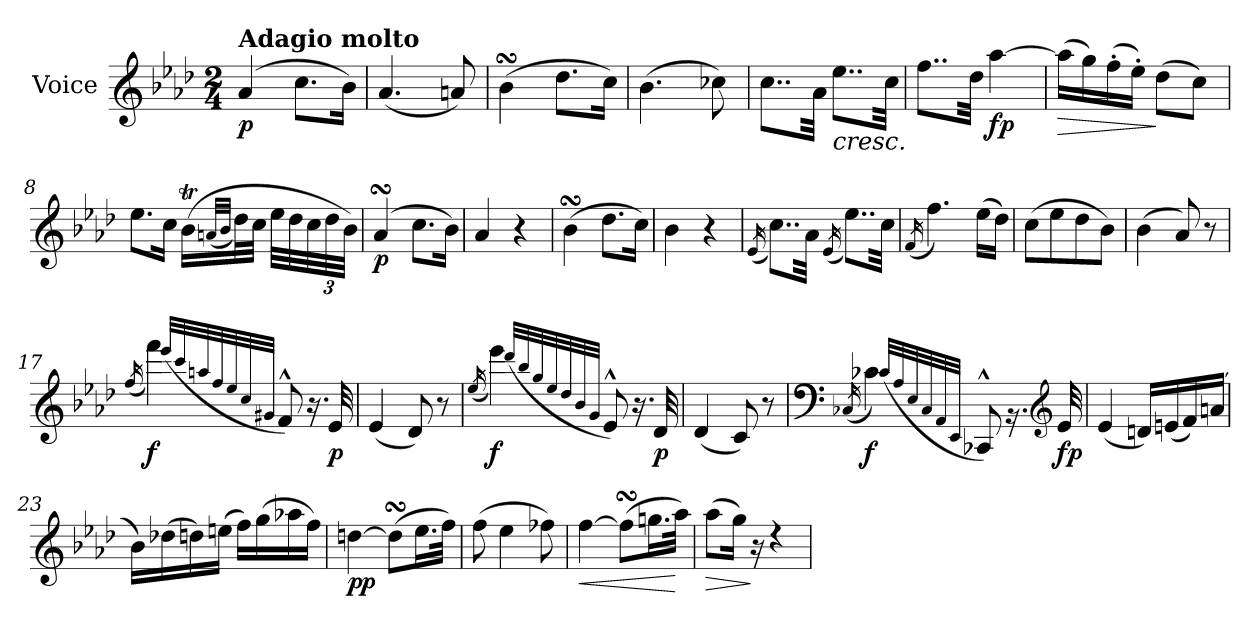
**kern	**dynam
*part1	*part1
*staff1	*staff1
*I"Voice	*
*I'V	*
*clefG2	*
*k[b-e-a-d-]	*
*A-:	*
*M2/4	*
*MM30	*
=1	=1
!LO:TX:a:B:t=Adagio molto	!
!	!LO:DY:b
(>4a-/	p
8.cc\L	.
16b-\Jk)	.
=2	=2
(<4.a-/	.
8an/)	.
=3	=3
(>4b-sSSS\	.
8.dd-\L	.
16cc\Jk)	.
=4	=4
(>4.b-\	.
8cc-Xi\)	.
=5	=5
8..cc\L	.
32a-\Jkk	.
!LO:TX:b:i:t=cresc.	!
8..ee-\L	.
32cc\Jkk	.
=6	=6
8..ff\L	.
32dd-\Jkk	.
!	!LO:DY:b
[4aa-\	fp
=7	=7
!	!LO:HP:b
(>16aa-\LL]	>
16gg\)	.
(>16ff'>\	.
16ee-'>\JJ)	.
(>8dd-\L	]
8cc\J)	.
!!LO:LB:g=z
=8	=8
8.ee-\L	.
16cc\Jk	.
(>16b-T\LL	.
(<32qan/LLL	.
32qb-/JJJ	.
32dd-\L)	.
32cc\JJJ	.
32ee-\LLL	.
32dd-\	.
*Xbrackettup	*
48cc\	.
48dd-\	.
48b-\JJJ)	.
=9	=9
!	!LO:DY:b
(>4a-sSSs/	p
8.cc\L	.
16b-\Jk)	.
=10	=10
4a-/	.
4r	.
=11	=11
(>4b-sSSS\	.
8.dd-\L	.
16cc\Jk)	.
=12	=12
4b-\	.
4r	.
=13	=13
(<16qe-/	.
8..cc\L)	.
32a-\Jkk	.
(<16qe-/	.
8..ee-\L)	.
32cc\Jkk	.
!!LO:LB:g=z
=14	=14
(<16qf/	.
4.ff\)	.
(>16ee-\LL	.
16dd-\JJ)	.
=15	=15
(>8cc\L	.
8ee-\	.
8dd-\	.
8b-\J)	.
=16	=16
(>4b-\	.
8a-/)	.
8r	.
=17	=17
(<16qff/	.
!	!LO:DY:b
4fff\)	f
(<32qeee-/LLL	.
32qccc/	.
32qaan/	.
32qff/	.
32qee-/	.
32qcc/	.
32qg#Xi/JJJ	.
8f^^</)	.
16.r	.
!	!LO:DY:b
32e-/	p
=18	=18
(<4e-/	.
8d-/)	.
8r	.
!!LO:LB:g=z
=19	=19
(<16qee-/	.
!	!LO:DY:b
4eee-\)	f
(<32qddd-/LLL	.
32qbb-/	.
32qgg/	.
32qee-/	.
32qdd-/	.
32qb-/	.
32qg/JJJ	.
8e-^^</)	.
16.r	.
!	!LO:DY:b
32d-/	p
=20	=20
(<4d-/	.
8c/)	.
8r	.
=21	=21
*clefF4	*
(<16qC-X/	.
!	!LO:DY:b
4c-X\)	f
(<32qc-/LLL	.
32qA-/	.
32qE-/	.
32qC-/	.
32qAA-/	.
32qEE-/JJJ	.
8CC-X^^</)	.
16.rBB	.
*clefG2	*
!	!LO:DY:b
32e-/	fp
=22	=22
(<4e-/	.
16dn/LL)	.
(<16en/	.
16f/)	.
(>16an/JJ	.
!!LO:LB:g=z
=23	=23
16b-\LL)	.
(>16dd-Xi\	.
16ddn\)	.
(>16een\JJ	.
16ff\LL)	.
(>16gg\	.
16aa-X\	.
16ff\JJ)	.
=24	=24
!	!LO:DY:b
[4ddn\	pp
(>8ddsSsS\L]	.
16.ee-\L	.
32ff\JJk)	.
=25	=25
(>8ff\	.
4ee-\	.
8ff-Xi\)	.
=26	=26
!	!LO:HP:b
[4ff\	<
(>8ffsSSS\L]	.
16.ggn\L	.
32aa-\JJk)	[
=27	=27
!	!LO:HP:b
(>8aa-\L	>
16gg\Jk)	.
16r	]
4rdd	.
=	=
*-	*-
